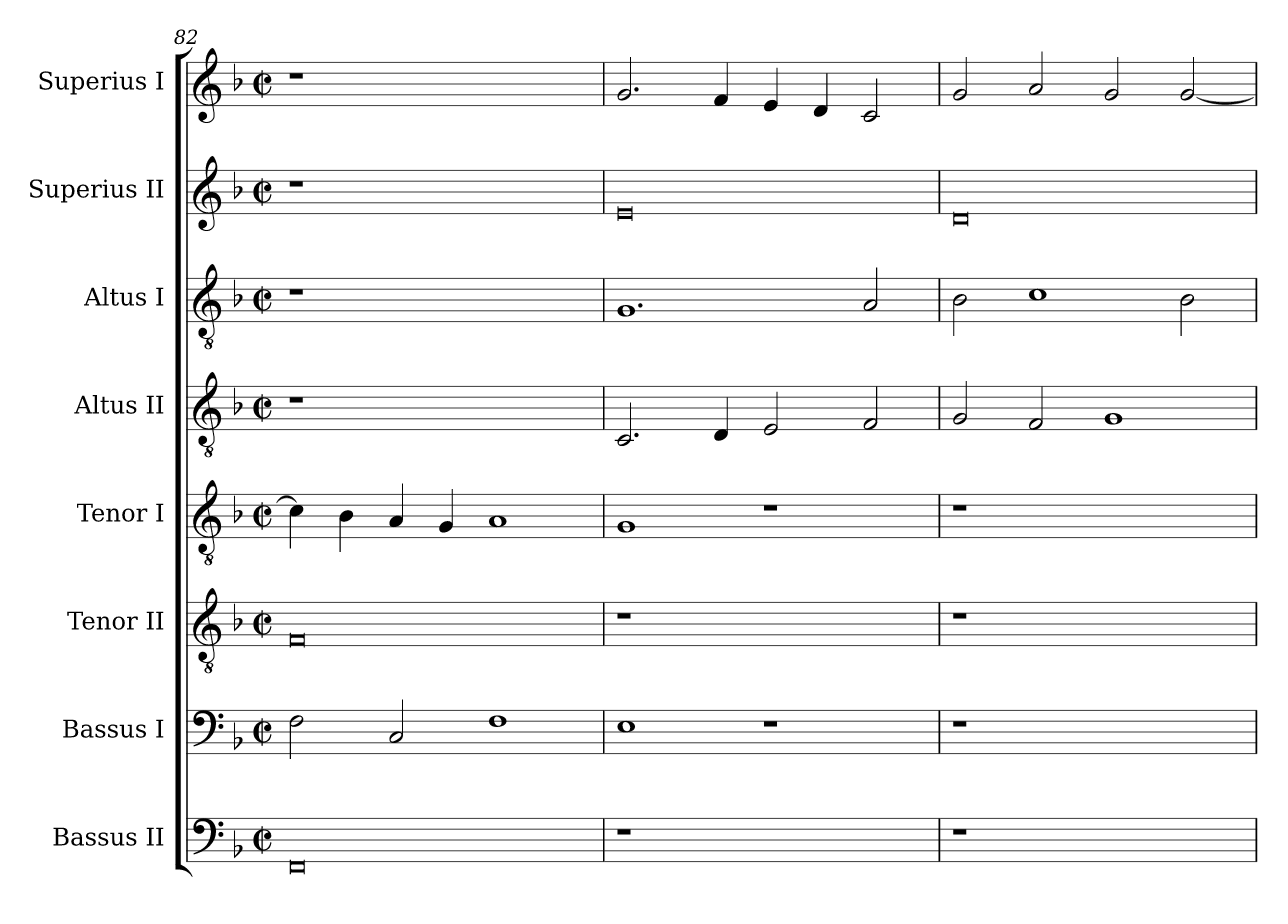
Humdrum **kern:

**kern	**kern	**kern	**kern	**kern	**kern	**kern	**kern
*part8	*part7	*part6	*part5	*part4	*part3	*part2	*part1
*staff8	*staff7	*staff6	*staff5	*staff4	*staff3	*staff2	*staff1
*I"Bassus II	*I"Bassus I	*I"Tenor II	*I"Tenor I	*I"Altus II	*I"Altus I	*I"Superius II	*I"Superius I
*I'B.s.	*	*	*	*I'A.s.	*	*I'S.s.	*I'S.p.
*clefF4	*clefF4	*clefGv2	*clefGv2	*clefGv2	*clefGv2	*clefG2	*clefG2
*	*	*ITrd7c12	*ITrd7c12	*ITrd7c12	*ITrd7c12	*	*
*k[b-]	*k[b-]	*k[b-]	*k[b-]	*k[b-]	*k[b-]	*k[b-]	*k[b-]
*F:	*F:	*F:	*F:	*F:	*F:	*F:	*F:
*M2/2	*M2/2	*M2/2	*M2/2	*M2/2	*M2/2	*M2/2	*M2/2
*met(c|)	*met(c|)	*met(c|)	*met(c|)	*met(c|)	*met(c|)	*met(c|)	*met(c|)
=82	=82	=82	=82	=82	=82	=82	=82
!	!	!	!	!LO:N:vis=1	!LO:N:vis=1	!LO:N:vis=1	!LO:N:vis=1
0FFi	2Fi\	0FFi	4Ci\]	1r	1r	1r	1r
.	.	.	4BB-i\	.	.	.	.
.	2Ci/	.	4AAi/	.	.	.	.
.	.	.	4GGi/	.	.	.	.
.	1Fi	.	1AAi	1ryy	1ryy	1ryy	1ryy
=83	=83	=83	=83	=83	=83	=83	=83
!LO:N:vis=1	!	!LO:N:vis=1	!	!	!	!	!
1r	1Ei	1r	1GGi	2.CCi/	1.GGi	0ei	2.gi/
.	.	.	.	4DDi/	.	.	4fi/
1ryy	1r	1ryy	1r	2EEi/	.	.	4ei/
.	.	.	.	.	.	.	4di/
.	.	.	.	2FFi/	2AAi/	.	2ci/
=84	=84	=84	=84	=84	=84	=84	=84
!LO:N:vis=1	!LO:N:vis=1	!LO:N:vis=1	!LO:N:vis=1	!	!	!	!
1r	1r	1r	1r	2GGi/	2BB-i\	0di	2gi/
.	.	.	.	2FFi/	1Ci	.	2ai/
1ryy	1ryy	1ryy	1ryy	1GGi	.	.	2gi/
.	.	.	.	.	2BB-i\	.	[<2gi/
=	=	=	=	=	=	=	=
*-	*-	*-	*-	*-	*-	*-	*-
